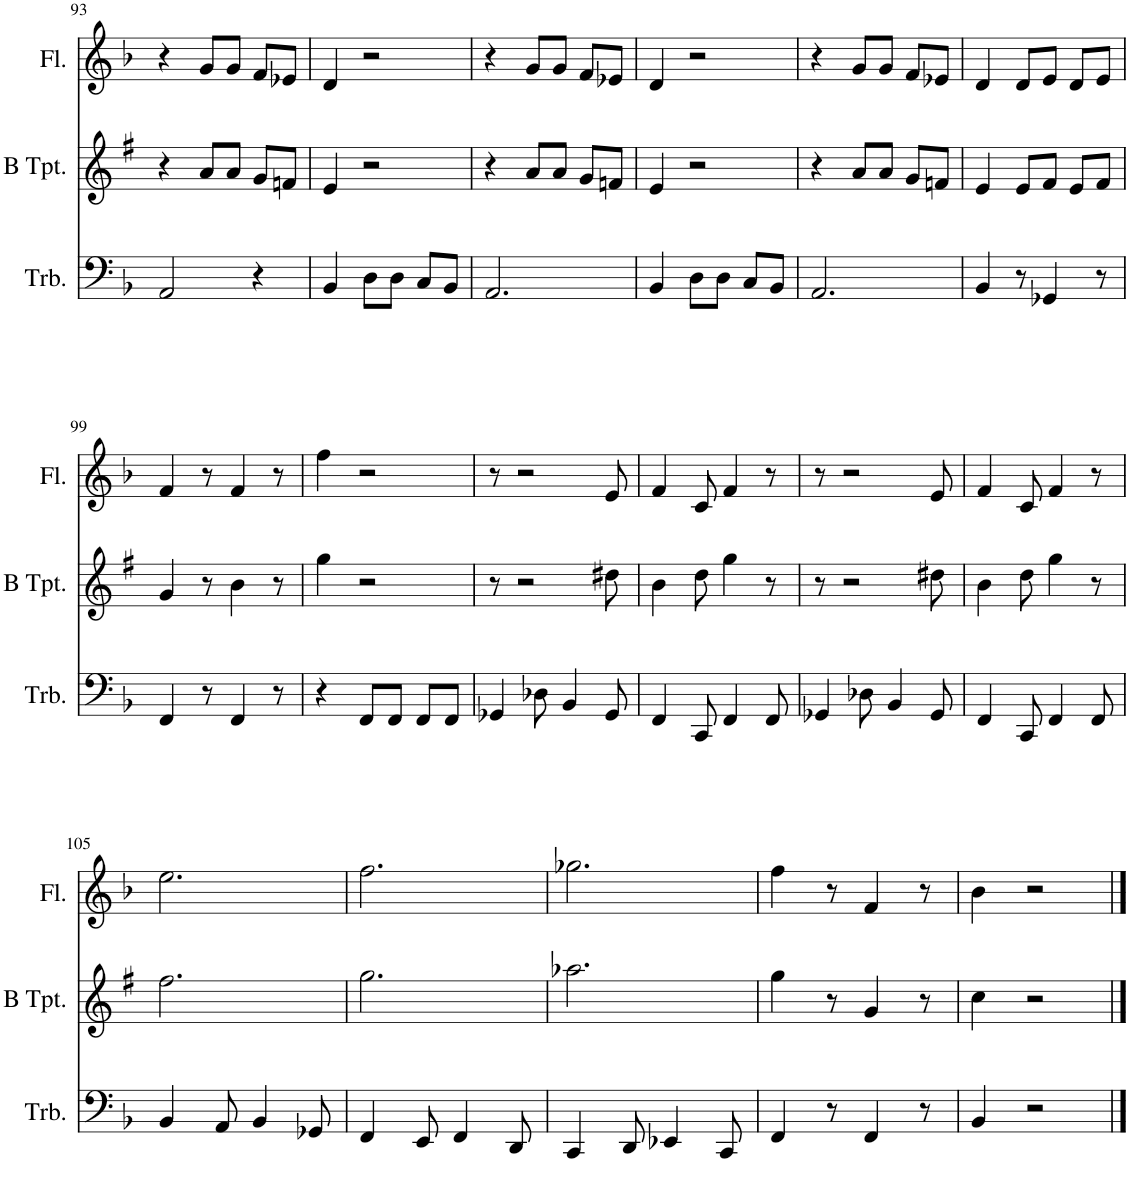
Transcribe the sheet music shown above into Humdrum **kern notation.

**kern	**kern	**kern
*part3	*part2	*part1
*staff3	*staff2	*staff1
*I"Trombone	*I"B Trumpet	*I"Flute
*I'Trb.	*I'B Tpt.	*I'Fl.
!!LO:PB:g=z
*clefF4	*clefG2	*clefG2
*	*Trd1c2	*
*k[b-]	*k[f#]	*k[b-]
*M3/4	*M3/4	*M3/4
=93	=93	=93
2AA/	4r	4r
.	8a/L	8g/L
.	8a/J	8g/J
4r	8g/L	8f/L
.	8fn/J	8e-X/J
=94	=94	=94
4BB-/	4e/	4d/
8D\L	2r	2r
8D\J	.	.
8C/L	.	.
8BB-/J	.	.
=95	=95	=95
2.AA/	4r	4r
.	8a/L	8g/L
.	8a/J	8g/J
.	8g/L	8f/L
.	8fn/J	8e-X/J
=96	=96	=96
4BB-/	4e/	4d/
8D\L	2r	2r
8D\J	.	.
8C/L	.	.
8BB-/J	.	.
=97	=97	=97
2.AA/	4r	4r
.	8a/L	8g/L
.	8a/J	8g/J
.	8g/L	8f/L
.	8fn/J	8e-X/J
=98	=98	=98
4BB-/	4e/	4d/
8r	8e/L	8d/L
4GG-X/	8f#/J	8e/J
.	8e/L	8d/L
8r	8f#/J	8e/J
!!LO:LB:g=z
=99	=99	=99
4FF/	4g/	4f/
8r	8r	8r
4FF/	4b\	4f/
8r	8r	8r
=100	=100	=100
4r	4gg\	4ff\
8FF/L	2r	2r
8FF/J	.	.
8FF/L	.	.
8FF/J	.	.
=101	=101	=101
4GG-X/	8r	8r
.	2r	2r
8D-X\	.	.
4BB-/	.	.
8GG-/	8dd#X\	8e/
=102	=102	=102
4FF/	4b\	4f/
8CC/	8dd\	8c/
4FF/	4gg\	4f/
8FF/	8r	8r
=103	=103	=103
4GG-X/	8r	8r
.	2r	2r
8D-X\	.	.
4BB-/	.	.
8GG-/	8dd#X\	8e/
=104	=104	=104
4FF/	4b\	4f/
8CC/	8dd\	8c/
4FF/	4gg\	4f/
8FF/	8r	8r
!!LO:LB:g=z
=105	=105	=105
4BB-/	2.ff#\	2.ee\
8AA/	.	.
4BB-/	.	.
8GG-X/	.	.
=106	=106	=106
4FF/	2.gg\	2.ff\
8EE/	.	.
4FF/	.	.
8DD/	.	.
=107	=107	=107
4CC/	2.aa-X\	2.gg-X\
8DD/	.	.
4EE-X/	.	.
8CC/	.	.
=108	=108	=108
4FF/	4gg\	4ff\
8r	8r	8r
4FF/	4g/	4f/
8r	8r	8r
=109	=109	=109
4BB-/	4cc\	4b-\
2r	2r	2r
==	==	==
*-	*-	*-
